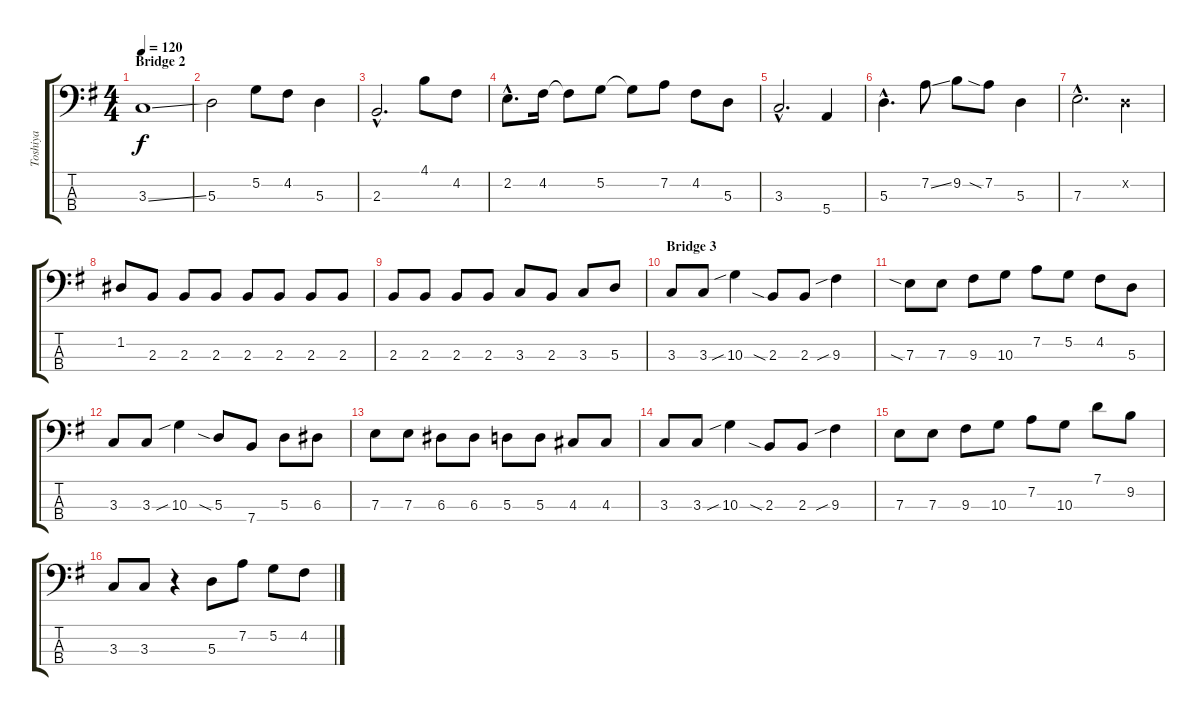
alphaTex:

\track ("Toshiya" "Toshiya") {instrument electricbasspick}
\staff {score tabs}
\tuning (G2 D2 A1 E1) {hide}
\ts (4 4)
\section ("" "Bridge 2")
\tempo 120
\clef f4
\ks g
3.3{ss}.1{dy f} |
5.3.2 5.2.8 4.2.8 5.3.4 |
2.3{hac}.2{d} 4.1.8 4.2.8 |
2.2{hac}.8{d} 4.2.16 4.2{t}.8 5.2.8 5.2{t}.8 7.2.8 4.2.8 5.3.8 |
3.3{hac}.2{d} 5.4.4 |
5.3{hac}.4{d} 7.2{ss}.8 9.2.8 7.2{sia}.8 5.3.4 |
7.3{hac}.2{d} 0.2{x}.4 |
1.2.8 2.3.8 2.3.8 2.3.8 2.3.8 2.3.8 2.3.8 2.3.8 |
2.3.8 2.3.8 2.3.8 2.3.8 3.3.8 2.3.8 3.3.8 5.3.8 |
\section ("" "Bridge 3")
3.3.8 3.3.8 10.3{sib}.4 2.3{sia}.8 2.3.8 9.3{sib}.4 |
7.3{sia}.8 7.3.8 9.3.8 10.3.8 7.2.8 5.2.8 4.2.8 5.3.8 |
3.3.8 3.3.8 10.3{sib}.4 5.3{sia}.8 7.4.8 5.3.8 6.3.8 |
7.3.8 7.3.8 6.3.8 6.3.8 5.3.8 5.3.8 4.3.8 4.3.8 |
3.3.8 3.3.8 10.3{sib}.4 2.3{sia}.8 2.3.8 9.3{sib}.4 |
7.3.8 7.3.8 9.3.8 10.3.8 7.2.8 10.3.8 7.1.8 9.2.8 |
3.3.8 3.3.8 r.4 5.3.8 7.2.8 5.2.8 4.2.8
